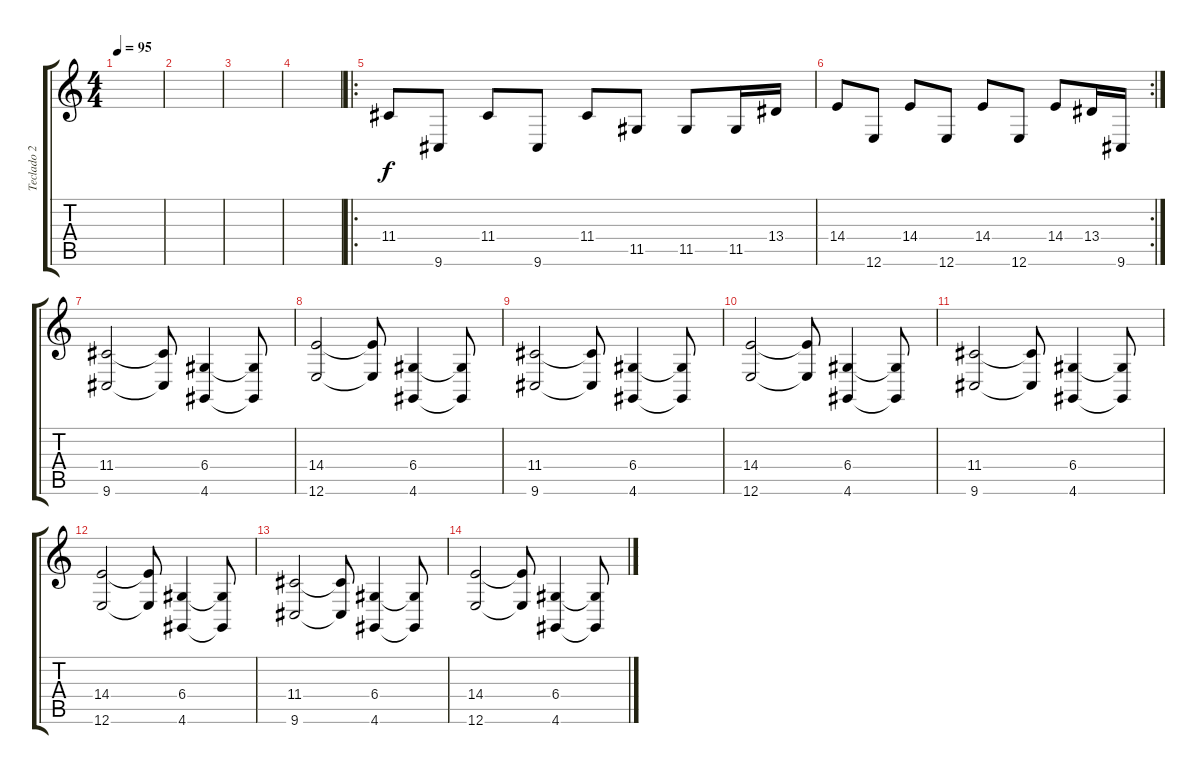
\track ("Teclado 2" "Teclado 2") {instrument violin}
\staff {score tabs}
\tuning (E4 B3 G3 D3 A2 E2) {hide}
\ts (4 4)
\tempo 95
\clef g2
\ks c
|
|
|
|
\ro
11.4.8{volume 8 instrument glockenspiel} 9.6.8 11.4.8 9.6.8 11.4.8 11.5.8 11.5.8 11.5.16 13.4.16 |
\rc 2
14.4.8 12.6.8 14.4.8 12.6.8 14.4.8 12.6.8 14.4.8 13.4.16 9.6.16 |
(11.4 9.6).2{volume 4 instrument ocarina} (11.4{t} 9.6{t}).8 (6.4 4.6).4 (6.4{t} 4.6{t}).8 |
(14.4 12.6).2 (14.4{t} 12.6{t}).8 (6.4 4.6).4 (6.4{t} 4.6{t}).8 |
(11.4 9.6).2{volume 4 instrument ocarina} (11.4{t} 9.6{t}).8 (6.4 4.6).4 (6.4{t} 4.6{t}).8 |
(14.4 12.6).2 (14.4{t} 12.6{t}).8 (6.4 4.6).4 (6.4{t} 4.6{t}).8 |
(11.4 9.6).2{volume 4 instrument ocarina} (11.4{t} 9.6{t}).8 (6.4 4.6).4 (6.4{t} 4.6{t}).8 |
(14.4 12.6).2 (14.4{t} 12.6{t}).8 (6.4 4.6).4 (6.4{t} 4.6{t}).8 |
(11.4 9.6).2{volume 4 instrument ocarina} (11.4{t} 9.6{t}).8 (6.4 4.6).4 (6.4{t} 4.6{t}).8 |
(14.4 12.6).2 (14.4{t} 12.6{t}).8 (6.4 4.6).4 (6.4{t} 4.6{t}).8
